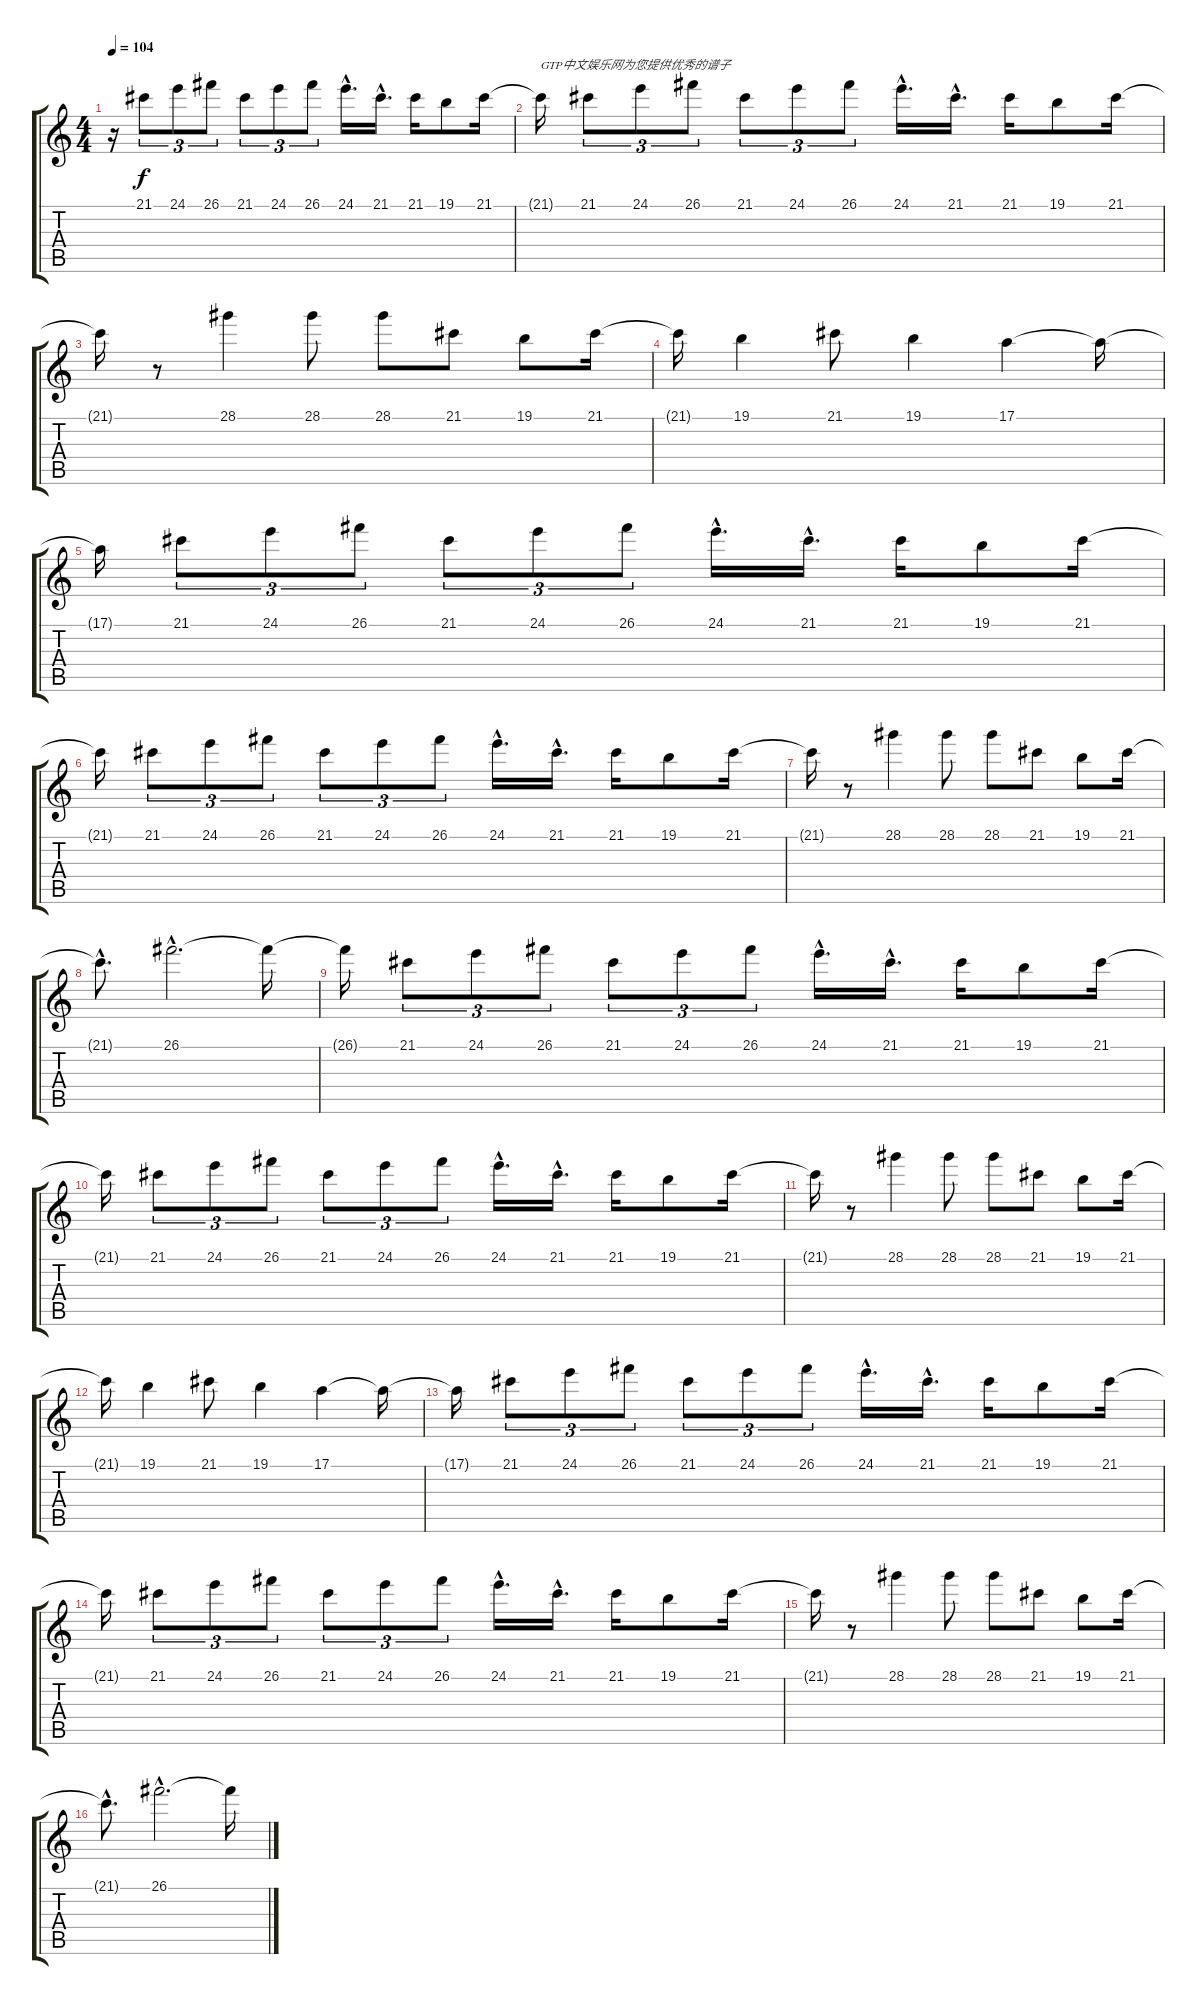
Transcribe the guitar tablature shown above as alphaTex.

\track "" {instrument lead1square}
\staff {score tabs}
\tuning (E4 B3 G3 D3 A2 E2) {hide}
\ts (4 4)
\tempo 104
\clef g2
\ks c
r.16{dy f instrument lead1square} 21.1.8{tu (3 2)} 24.1.8{tu (3 2)} 26.1.8{tu (3 2)} 21.1.8{tu (3 2)} 24.1.8{tu (3 2)} 26.1.8{tu (3 2)} 24.1{hac}.16{d} 21.1{hac}.16{d} 21.1.16 19.1.8 21.1.16 |
21.1{t}.16{txt "GTP中文娱乐网为您提供优秀的谱子"} 21.1.8{tu (3 2)} 24.1.8{tu (3 2)} 26.1.8{tu (3 2)} 21.1.8{tu (3 2)} 24.1.8{tu (3 2)} 26.1.8{tu (3 2)} 24.1{hac}.16{d} 21.1{hac}.16{d} 21.1.16 19.1.8 21.1.16 |
21.1{t}.16 r.8 28.1.4 28.1.8 28.1.8 21.1.8 19.1.8 21.1.16 |
21.1{t}.16 19.1.4 21.1.8 19.1.4 17.1.4 17.1{t}.16 |
17.1{t}.16 21.1.8{tu (3 2)} 24.1.8{tu (3 2)} 26.1.8{tu (3 2)} 21.1.8{tu (3 2)} 24.1.8{tu (3 2)} 26.1.8{tu (3 2)} 24.1{hac}.16{d} 21.1{hac}.16{d} 21.1.16 19.1.8 21.1.16 |
21.1{t}.16 21.1.8{tu (3 2)} 24.1.8{tu (3 2)} 26.1.8{tu (3 2)} 21.1.8{tu (3 2)} 24.1.8{tu (3 2)} 26.1.8{tu (3 2)} 24.1{hac}.16{d} 21.1{hac}.16{d} 21.1.16 19.1.8 21.1.16 |
21.1{t}.16 r.8 28.1.4 28.1.8 28.1.8 21.1.8 19.1.8 21.1.16 |
21.1{hac t}.8{d} 26.1{hac}.2{d} 26.1{t}.16 |
26.1{t}.16 21.1.8{tu (3 2)} 24.1.8{tu (3 2)} 26.1.8{tu (3 2)} 21.1.8{tu (3 2)} 24.1.8{tu (3 2)} 26.1.8{tu (3 2)} 24.1{hac}.16{d} 21.1{hac}.16{d} 21.1.16 19.1.8 21.1.16 |
21.1{t}.16 21.1.8{tu (3 2)} 24.1.8{tu (3 2)} 26.1.8{tu (3 2)} 21.1.8{tu (3 2)} 24.1.8{tu (3 2)} 26.1.8{tu (3 2)} 24.1{hac}.16{d} 21.1{hac}.16{d} 21.1.16 19.1.8 21.1.16 |
21.1{t}.16 r.8 28.1.4 28.1.8 28.1.8 21.1.8 19.1.8 21.1.16 |
21.1{t}.16 19.1.4 21.1.8 19.1.4 17.1.4 17.1{t}.16 |
17.1{t}.16 21.1.8{tu (3 2)} 24.1.8{tu (3 2)} 26.1.8{tu (3 2)} 21.1.8{tu (3 2)} 24.1.8{tu (3 2)} 26.1.8{tu (3 2)} 24.1{hac}.16{d} 21.1{hac}.16{d} 21.1.16 19.1.8 21.1.16 |
21.1{t}.16 21.1.8{tu (3 2)} 24.1.8{tu (3 2)} 26.1.8{tu (3 2)} 21.1.8{tu (3 2)} 24.1.8{tu (3 2)} 26.1.8{tu (3 2)} 24.1{hac}.16{d} 21.1{hac}.16{d} 21.1.16 19.1.8 21.1.16 |
21.1{t}.16 r.8 28.1.4 28.1.8 28.1.8 21.1.8 19.1.8 21.1.16 |
21.1{hac t}.8{d} 26.1{hac}.2{d} 26.1{t}.16
